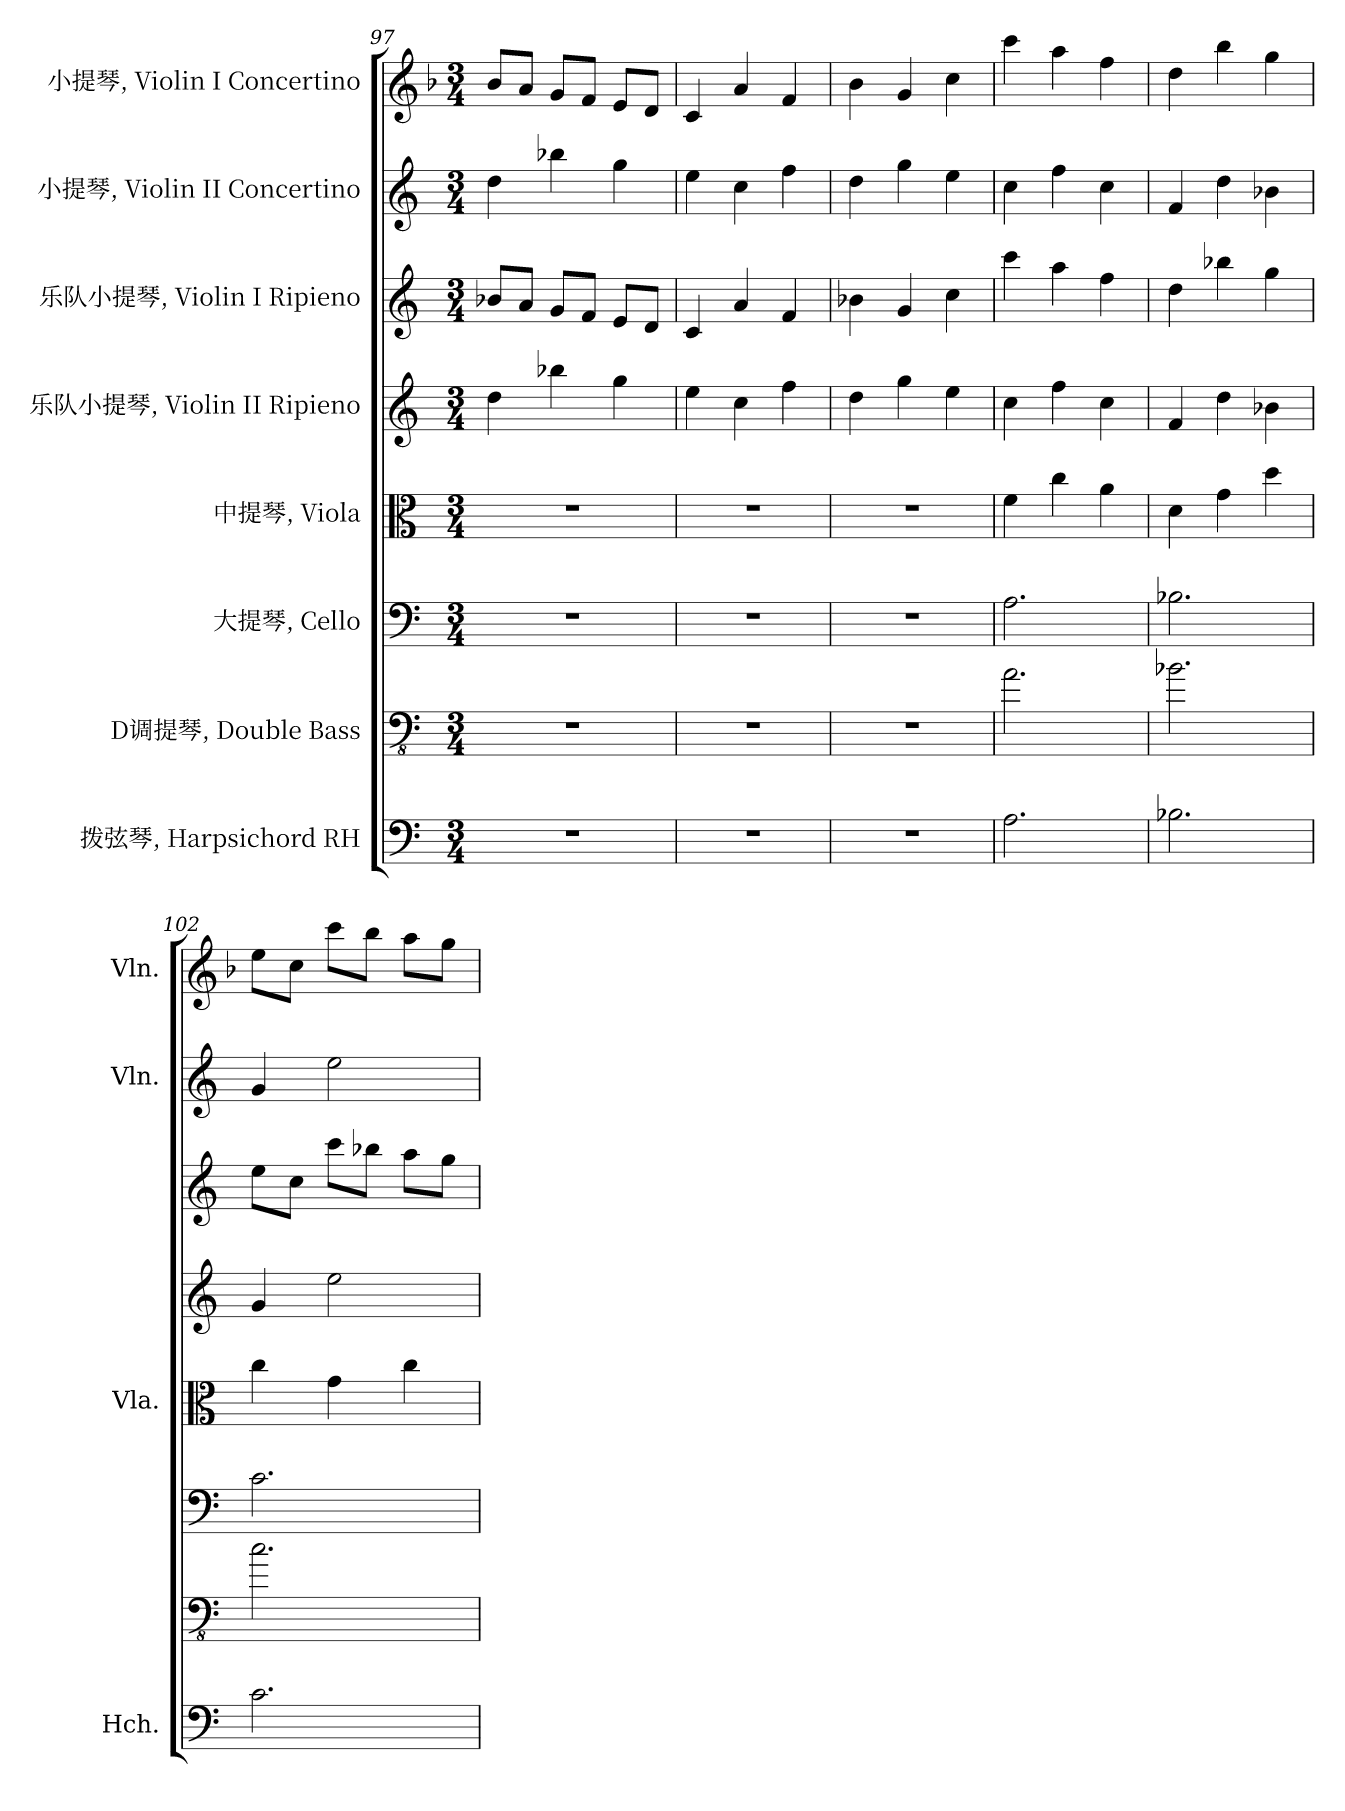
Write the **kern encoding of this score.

**kern	**kern	**kern	**kern	**kern	**kern	**kern	**kern
*part8	*part7	*part6	*part5	*part4	*part3	*part2	*part1
*staff8	*staff7	*staff6	*staff5	*staff4	*staff3	*staff2	*staff1
*I"拨弦琴, Harpsichord RH	*I"D调提琴, Double Bass	*I"大提琴, Cello	*I"中提琴, Viola	*I"乐队小提琴, Violin II Ripieno	*I"乐队小提琴, Violin I Ripieno	*I"小提琴, Violin II Concertino	*I"小提琴, Violin I Concertino
*I'Hch.	*	*	*I'Vla.	*	*	*I'Vln.	*I'Vln.
*clefF4	*clefFv4	*clefF4	*clefC3	*clefG2	*clefG2	*clefG2	*clefG2
*	*ITrd7c12	*	*	*	*	*	*
*k[]	*k[]	*k[]	*k[]	*k[]	*k[]	*k[]	*k[b-]
*M3/4	*M3/4	*M3/4	*M3/4	*M3/4	*M3/4	*M3/4	*M3/4
=97	=97	=97	=97	=97	=97	=97	=97
2.r	2.r	2.r	2.r	4dd\	8b-X/L	4dd\	8b-/L
.	.	.	.	.	8a/J	.	8a/J
.	.	.	.	4bb-X\	8g/L	4bb-X\	8g/L
.	.	.	.	.	8f/J	.	8f/J
.	.	.	.	4gg\	8e/L	4gg\	8e/L
.	.	.	.	.	8d/J	.	8d/J
=98	=98	=98	=98	=98	=98	=98	=98
2.r	2.r	2.r	2.r	4ee\	4c/	4ee\	4c/
.	.	.	.	4cc\	4a/	4cc\	4a/
.	.	.	.	4ff\	4f/	4ff\	4f/
=99	=99	=99	=99	=99	=99	=99	=99
2.r	2.r	2.r	2.r	4dd\	4b-X\	4dd\	4b-\
.	.	.	.	4gg\	4g/	4gg\	4g/
.	.	.	.	4ee\	4cc\	4ee\	4cc\
!!LO:PB:g=z
=100	=100	=100	=100	=100	=100	=100	=100
2.A\	2.AA\	2.A\	4f\	4cc\	4ccc\	4cc\	4ccc\
.	.	.	4cc\	4ff\	4aa\	4ff\	4aa\
.	.	.	4a\	4cc\	4ff\	4cc\	4ff\
=101	=101	=101	=101	=101	=101	=101	=101
2.B-X\	2.BB-X\	2.B-X\	4d\	4f/	4dd\	4f/	4dd\
.	.	.	4g\	4dd\	4bb-X\	4dd\	4bb-\
.	.	.	4dd\	4b-X\	4gg\	4b-X\	4gg\
=102	=102	=102	=102	=102	=102	=102	=102
2.c\	2.C\	2.c\	4cc\	4g/	8ee\L	4g/	8ee\L
.	.	.	.	.	8cc\J	.	8cc\J
.	.	.	4g\	2ee\	8ccc\L	2ee\	8ccc\L
.	.	.	.	.	8bb-X\J	.	8bb-\J
.	.	.	4cc\	.	8aa\L	.	8aa\L
.	.	.	.	.	8gg\J	.	8gg\J
=	=	=	=	=	=	=	=
*-	*-	*-	*-	*-	*-	*-	*-
